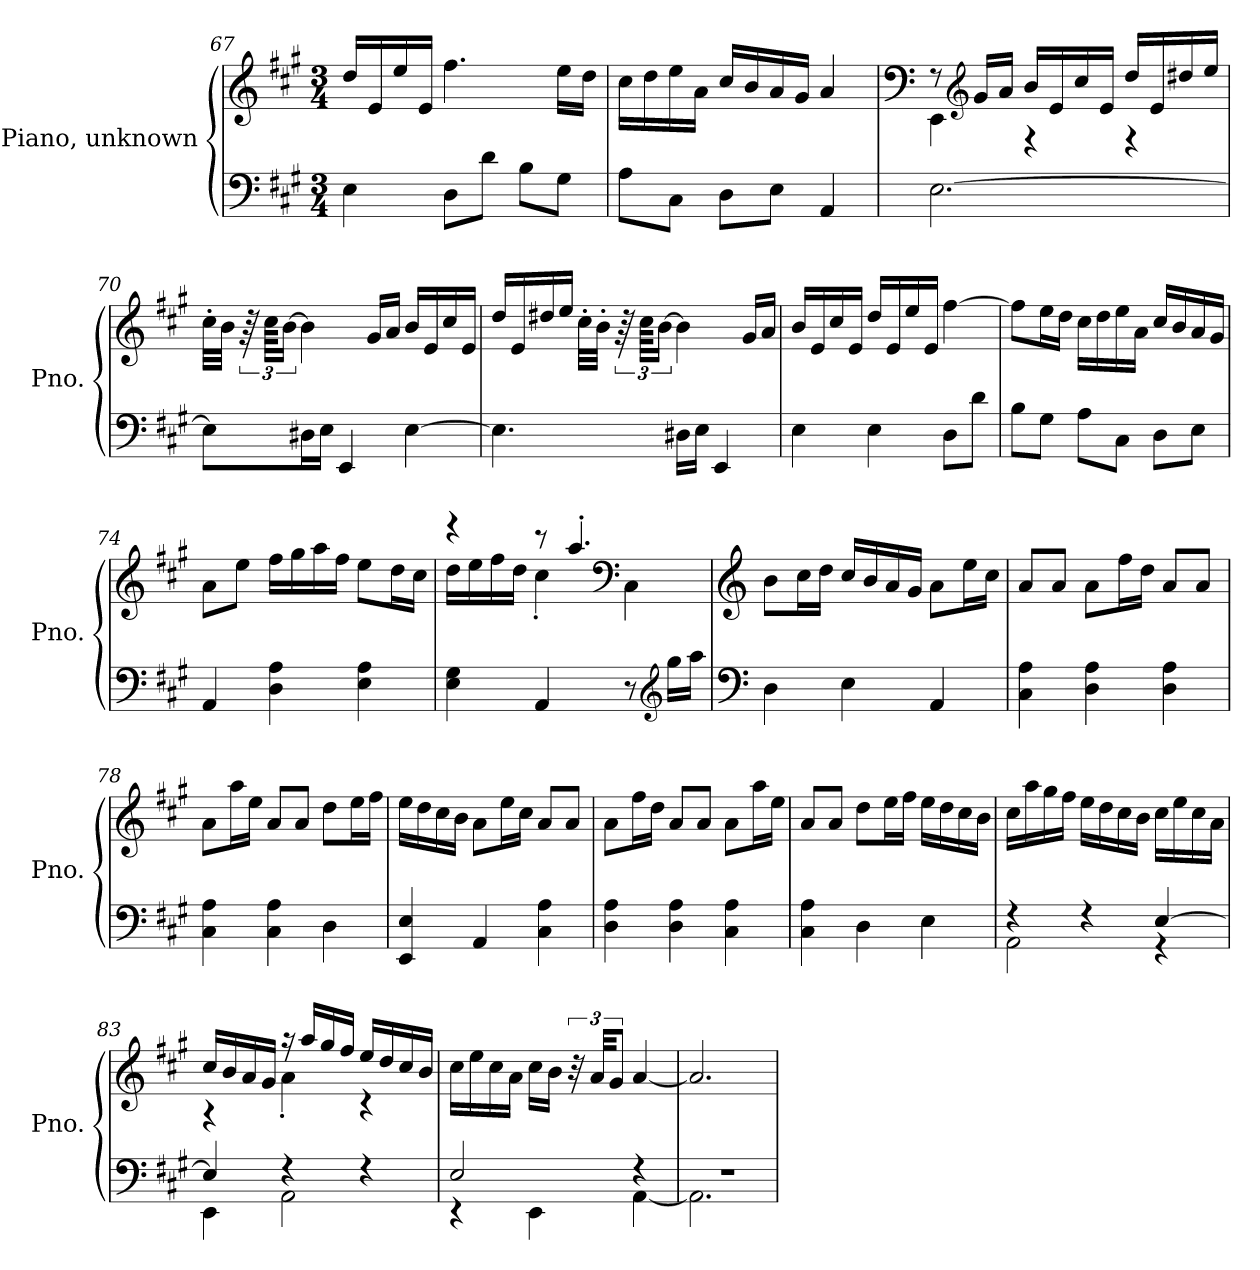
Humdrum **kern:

**kern	**kern
*part1	*part1
*staff2	*staff1
*I"Piano, unknown	*
*I'Pno.	*
*clefF4	*clefG2
*k[f#c#g#]	*k[f#c#g#]
*M3/4	*M3/4
=67	=67
4E\	16dd/LL
.	16e/
.	16ee/
.	16e/JJ
8D\L	4.ff#\
8d\J	.
8B\L	.
8G#\J	16ee\LL
.	16dd\JJ
!!LO:LB:g=z
=68	=68
8A\L	16cc#\LL
.	16dd\
8C#\J	16ee\
.	16a\JJ
8D\L	16cc#/LL
.	16b/
8E\J	16a/
.	16g#/JJ
4AA/	4a/
=69	=69
*	*clefF4
*	*^
[2.E\	8r	4EE\
*	*clefG2	*
.	16g#/LL	.
.	16a/JJ	.
.	16b/LL	4r
.	16e/	.
.	16cc#/	.
.	16e/JJ	.
.	16dd/LL	4r
.	16e/	.
.	16dd#X/	.
.	16ee/JJ	.
*	*v	*v
=70	=70
8E\L]	32cc#'\LLL
.	32b\JJJ
.	96r
.	96cc#\KKLL
.	[24b\JJ
16D#X\L	4b\]
16E\JJ	.
4EE/	.
.	16g#/LL
.	16a/JJ
[4E\	16b/LL
.	16e/
.	16cc#/
.	16e/JJ
!!LO:LB:g=z
=71	=71
4.E\]	16dd/LL
.	16e/
.	16dd#X/
.	16ee/JJ
.	32cc#'\LLL
.	32b'\JJJ
.	96r
.	96cc#\KKLL
.	[24b\JJ
16D#X\LL	4b\]
16E\JJ	.
4EE/	.
.	16g#/LL
.	16a/JJ
=72	=72
4E\	16b/LL
.	16e/
.	16cc#/
.	16e/JJ
4E\	16dd/LL
.	16e/
.	16ee/
.	16e/JJ
8D\L	[4ff#\
8d\J	.
=73	=73
8B\L	8ff#\L]
8G#\J	16ee\L
.	16dd\JJ
8A\L	16cc#\LL
.	16dd\
8C#\J	16ee\
.	16a\JJ
8D\L	16cc#/LL
.	16b/
8E\J	16a/
.	16g#/JJ
!!LO:LB:g=z
=74	=74
4AA/	8a\L
.	8ee\J
4D\ 4A\	16ff#\LL
.	16gg#\
.	16aa\
.	16ff#\JJ
4E\ 4A\	8ee\L
.	16dd\L
.	16cc#\JJ
=75	=75
*	*^
4E\ 4G#\	4r	16dd\LL
.	.	16ee\
.	.	16ff#\
.	.	16dd\JJ
4AA/	8r	4cc#'\
.	4.aa'/	.
*	*clefF4	*
8r	.	4C#\
*clefG2	*	*
16gg#\LL	.	.
16aa\JJ	.	.
*	*v	*v
=76	=76
*clefF4	*clefG2
4D\	8b\L
.	16cc#\L
.	16dd\JJ
4E\	16cc#/LL
.	16b/
.	16a/
.	16g#/JJ
4AA/	8a\L
.	16ee\L
.	16cc#\JJ
=77	=77
4C#\ 4A\	8a/L
.	8a/J
4D\ 4A\	8a\L
.	16ff#\L
.	16dd\JJ
4D\ 4A\	8a/L
.	8a/J
!!LO:LB:g=z
=78	=78
4C#\ 4A\	8a\L
.	16aa\L
.	16ee\JJ
4C#\ 4A\	8a/L
.	8a/J
4D\	8dd\L
.	16ee\L
.	16ff#\JJ
=79	=79
4EE/ 4E/	16ee\LL
.	16dd\
.	16cc#\
.	16b\JJ
4AA/	8a\L
.	16ee\L
.	16cc#\JJ
4C#\ 4A\	8a/L
.	8a/J
=80	=80
4D\ 4A\	8a\L
.	16ff#\L
.	16dd\JJ
4D\ 4A\	8a/L
.	8a/J
4C#\ 4A\	8a\L
.	16aa\L
.	16ee\JJ
=81	=81
4C#\ 4A\	8a/L
.	8a/J
4D\	8dd\L
.	16ee\L
.	16ff#\JJ
4E\	16ee\LL
.	16dd\
.	16cc#\
.	16b\JJ
!!LO:LB:g=z
=82	=82
*^	*
4r	2AA\	16cc#\LL
.	.	16aa\
.	.	16gg#\
.	.	16ff#\JJ
4r	.	16ee\LL
.	.	16dd\
.	.	16cc#\
.	.	16b\JJ
[4E/	4r	16cc#\LL
.	.	16ee\
.	.	16cc#\
.	.	16a\JJ
=83	=83	=83
*	*	*^
4E/]	4EE\	16cc#/LL	4r
.	.	16b/	.
.	.	16a/	.
.	.	16g#/JJ	.
4r	2AA\	16r	4a'\
.	.	16aa/LL	.
.	.	16gg#/	.
.	.	16ff#/JJ	.
4r	.	16ee/LL	4r
.	.	16dd/	.
.	.	16cc#/	.
.	.	16b/JJ	.
*	*	*v	*v
=84	=84	=84
2E/	4r	16cc#\LL
.	.	16ee\
.	.	16cc#\
.	.	16a\JJ
.	4EE\	16cc#\LL
.	.	16b\JJ
.	.	48r
.	.	48a/KKL
.	.	12g#/J
4r	[4AA\	[4a/
=85	=85	=85
2.r	2.AA\]	2.a/]
*v	*v	*
=	=
*-	*-
